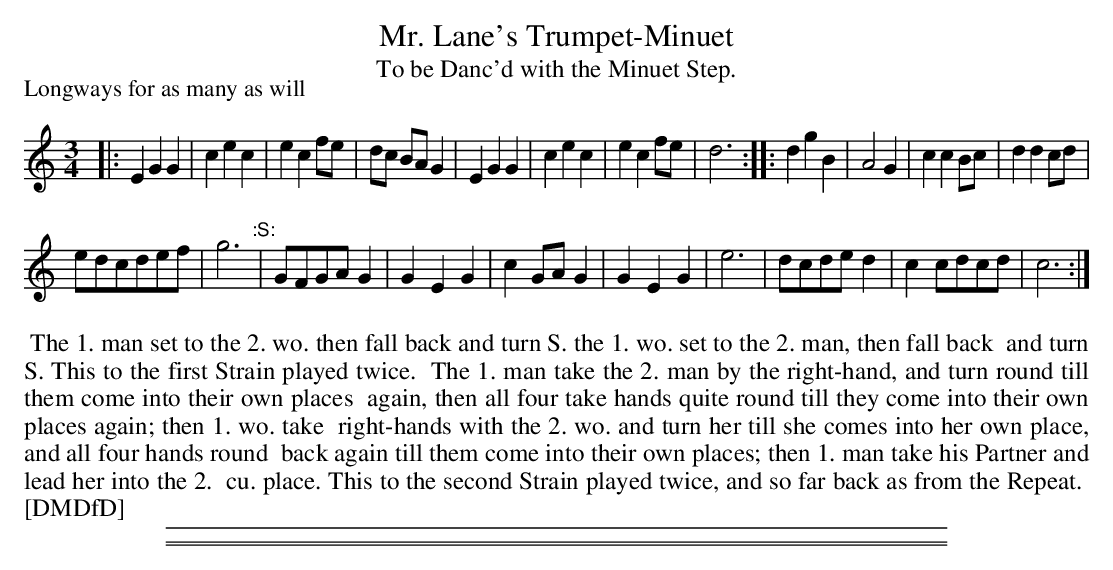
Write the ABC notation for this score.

X:1
T: Mr. Lane's Trumpet-Minuet
T: To be Danc'd with the Minuet Step.
P: Longways for as many as will
M: 3/4
L: 1/8
K: C
|:\
E2 G2 G2 | c2 e2 c2 | e2 c2 fe | dc BA G2 |\
E2 G2 G2 | c2 e2 c2 | e2 c2 fe | d6 :|\
|:\
d2 g2 B2 | A4 G2 | c2 c2 Bc | d2 d2 cd |
edcdef | g6 "^:S:"|\
GFGA G2 | G2 E2 G2 | c2 GA G2 | G2 E2 G2 |\
e6 | dcde d2 | c2 cdcd | c6 :|
